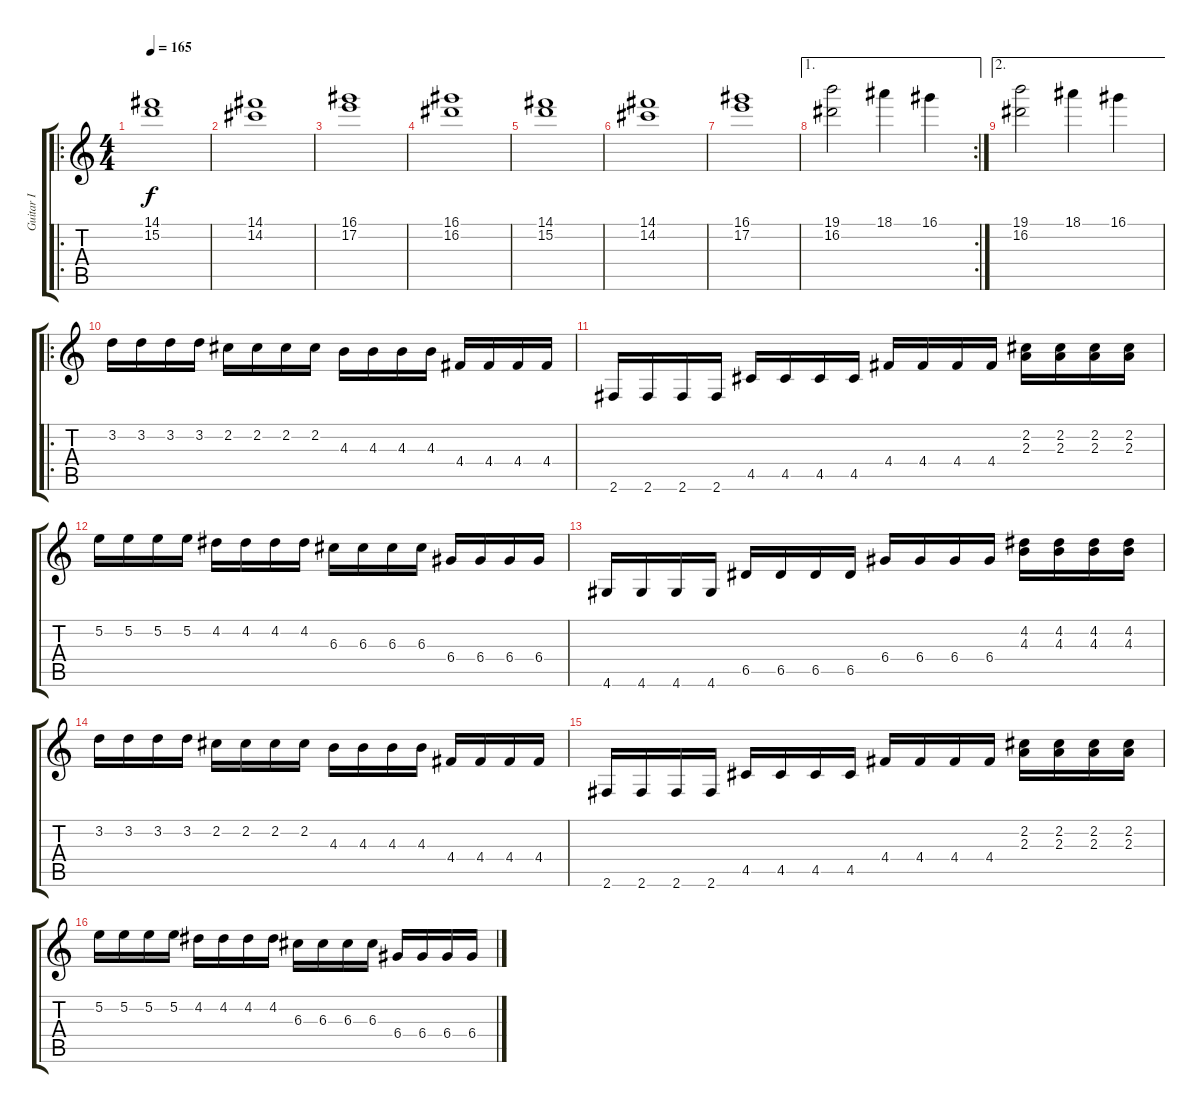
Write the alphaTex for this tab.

\track ("Guitar I" "Guitar I") {instrument distortionguitar}
\staff {score tabs}
\tuning (E4 B3 G3 D3 A2 E2) {hide}
\ro
\ts (4 4)
\tempo 165
\clef g2
\ks c
(14.1 15.2).1{dy f} |
(14.1 14.2).1 |
(16.1 17.2).1 |
(16.1 16.2).1 |
(14.1 15.2).1 |
(14.1 14.2).1 |
(16.1 17.2).1 |
\ae 1
\rc 2
(19.1 16.2).2 18.1.4 16.1.4 |
\ae 2
(19.1 16.2).2 18.1.4 16.1.4 |
\ro
3.2.16{volume 13} 3.2.16 3.2.16 3.2.16 2.2.16 2.2.16 2.2.16 2.2.16 4.3.16 4.3.16 4.3.16 4.3.16 4.4.16 4.4.16 4.4.16 4.4.16 |
2.6.16 2.6.16 2.6.16 2.6.16 4.5.16 4.5.16 4.5.16 4.5.16 4.4.16 4.4.16 4.4.16 4.4.16 (2.2 2.3).16 (2.2 2.3).16 (2.2 2.3).16 (2.2 2.3).16 |
5.2.16 5.2.16 5.2.16 5.2.16 4.2.16 4.2.16 4.2.16 4.2.16 6.3.16 6.3.16 6.3.16 6.3.16 6.4.16 6.4.16 6.4.16 6.4.16 |
4.6.16 4.6.16 4.6.16 4.6.16 6.5.16 6.5.16 6.5.16 6.5.16 6.4.16 6.4.16 6.4.16 6.4.16 (4.2 4.3).16 (4.2 4.3).16 (4.2 4.3).16 (4.2 4.3).16 |
3.2.16 3.2.16 3.2.16 3.2.16 2.2.16 2.2.16 2.2.16 2.2.16 4.3.16 4.3.16 4.3.16 4.3.16 4.4.16 4.4.16 4.4.16 4.4.16 |
2.6.16 2.6.16 2.6.16 2.6.16 4.5.16 4.5.16 4.5.16 4.5.16 4.4.16 4.4.16 4.4.16 4.4.16 (2.2 2.3).16 (2.2 2.3).16 (2.2 2.3).16 (2.2 2.3).16 |
5.2.16 5.2.16 5.2.16 5.2.16 4.2.16 4.2.16 4.2.16 4.2.16 6.3.16 6.3.16 6.3.16 6.3.16 6.4.16 6.4.16 6.4.16 6.4.16
